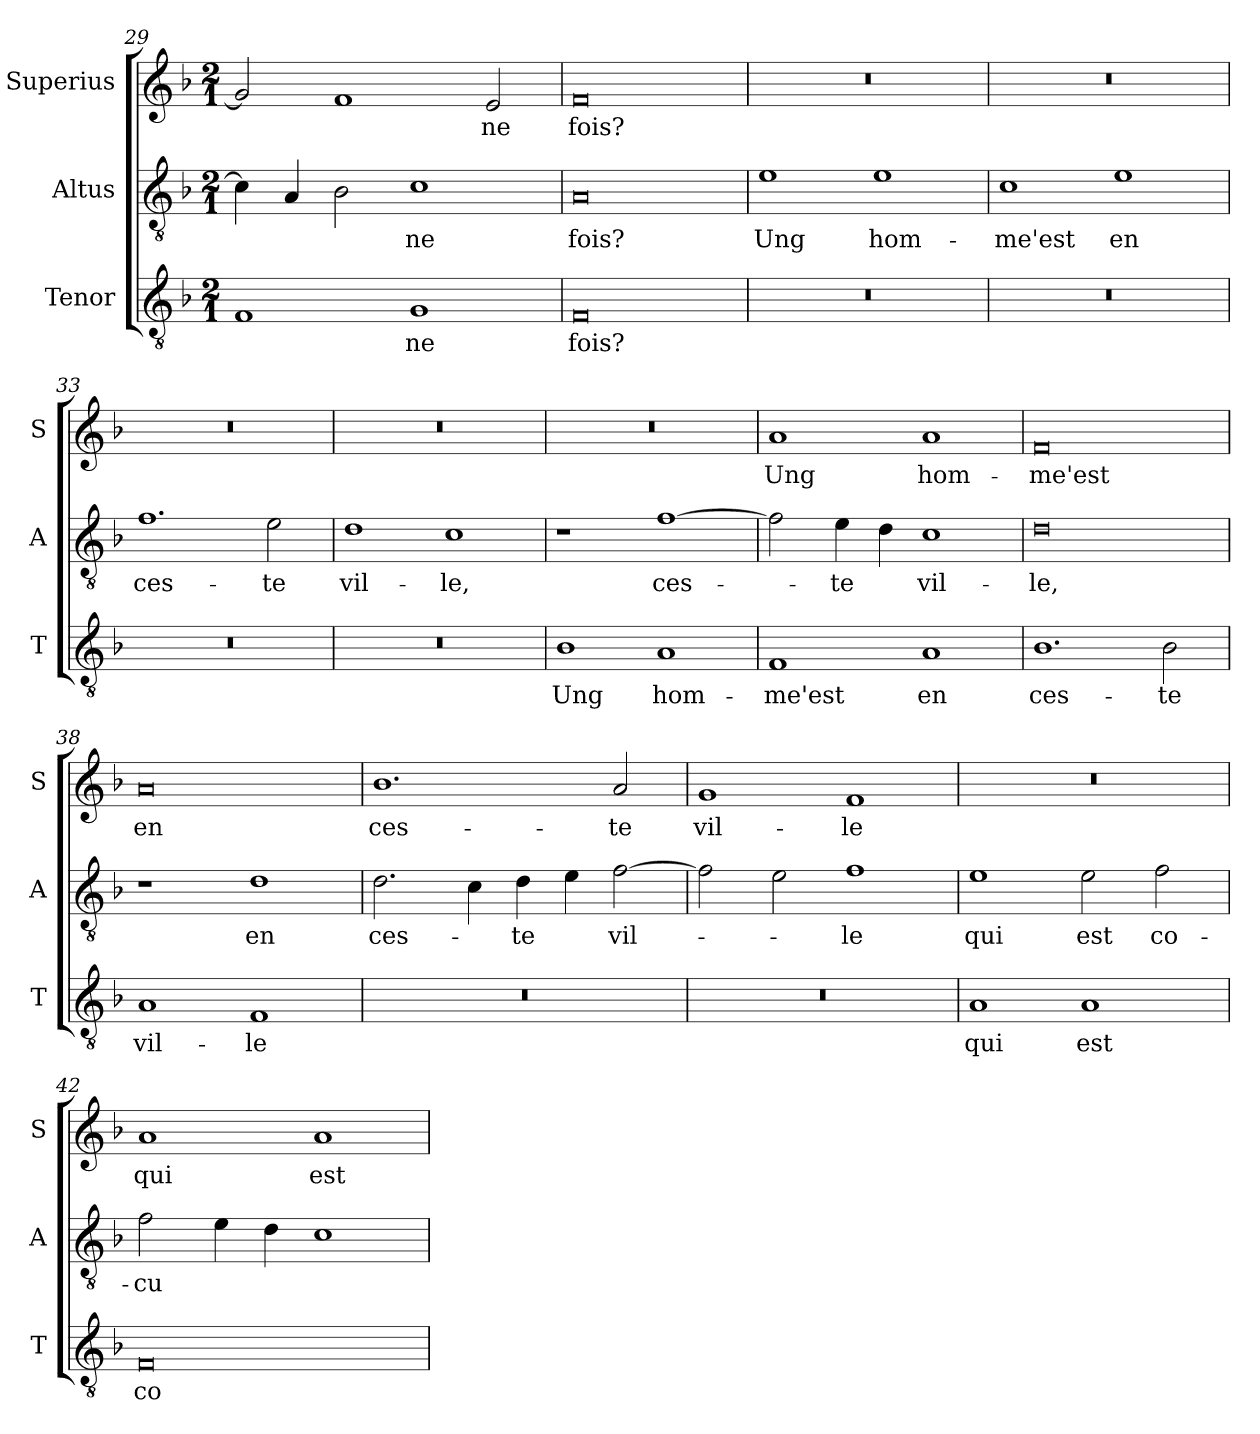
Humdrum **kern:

**kern	**text	**kern	**text	**kern	**text
*part3	*part3	*part2	*part2	*part1	*part1
*staff3	*staff3	*staff2	*staff2	*staff1	*staff1
*I"Tenor	*	*I"Altus	*	*I"Superius	*
*I'T	*	*I'A	*	*I'S	*
*clefGv2	*	*clefGv2	*	*clefG2	*
*k[b-]	*	*k[b-]	*	*k[b-]	*
*F:	*	*F:	*	*F:	*
*M2/1	*	*M2/1	*	*M2/1	*
=29	=29	=29	=29	=29	=29
1F	.	4c]	.	2g]	.
.	.	4A	.	.	.
.	.	2B-	.	1f	.
1G	-ne	1c	-ne	.	.
.	.	.	.	2e	-ne
=30	=30	=30	=30	=30	=30
0F	fois?	0A	fois?	0f	fois?
=31	=31	=31	=31	=31	=31
0r	.	1e	Ung	0r	.
.	.	1e	hom-	.	.
=32	=32	=32	=32	=32	=32
0r	.	1c	-me'est	0r	.
.	.	1e	en	.	.
=33	=33	=33	=33	=33	=33
0r	.	1.f	ces-	0r	.
.	.	2e	-te	.	.
=34	=34	=34	=34	=34	=34
0r	.	1d	vil-	0r	.
.	.	1c	-le,	.	.
=35	=35	=35	=35	=35	=35
1B-	Ung	1r	.	0r	.
!	!	!	!LO:LY:i	!	!
1A	hom-	[1f	ces-	.	.
=36	=36	=36	=36	=36	=36
1F	-me'est	2f]	.	1a	Ung
!	!	!	!LO:LY:i	!	!
.	.	4e	-te	.	.
.	.	4d	.	.	.
!	!	!	!LO:LY:i	!	!
1A	en	1c	vil-	1a	hom-
=37	=37	=37	=37	=37	=37
!	!	!	!LO:LY:i	!	!
1.B-	ces-	0d	-le,	0f	-me'est
2B-	-te	.	.	.	.
=38	=38	=38	=38	=38	=38
1A	vil-	1r	.	0a	en
1F	-le	1d	en	.	.
=39	=39	=39	=39	=39	=39
0r	.	2.d	ces-	1.b-	ces-
.	.	4c	.	.	.
.	.	4d	-te	.	.
.	.	4e	.	.	.
.	.	[2f	vil-	2a	-te
=40	=40	=40	=40	=40	=40
0r	.	2f]	.	1g	vil-
.	.	2e	.	.	.
.	.	1f	-le	1f	-le
=41	=41	=41	=41	=41	=41
1A	qui	1e	qui	0r	.
1A	est	2e	est	.	.
.	.	2f	co-	.	.
=42	=42	=42	=42	=42	=42
0F	co-	2f	-cu	1a	qui
.	.	4e	.	.	.
.	.	4d	.	.	.
.	.	1c	.	1a	est
=	=	=	=	=	=
*-	*-	*-	*-	*-	*-
